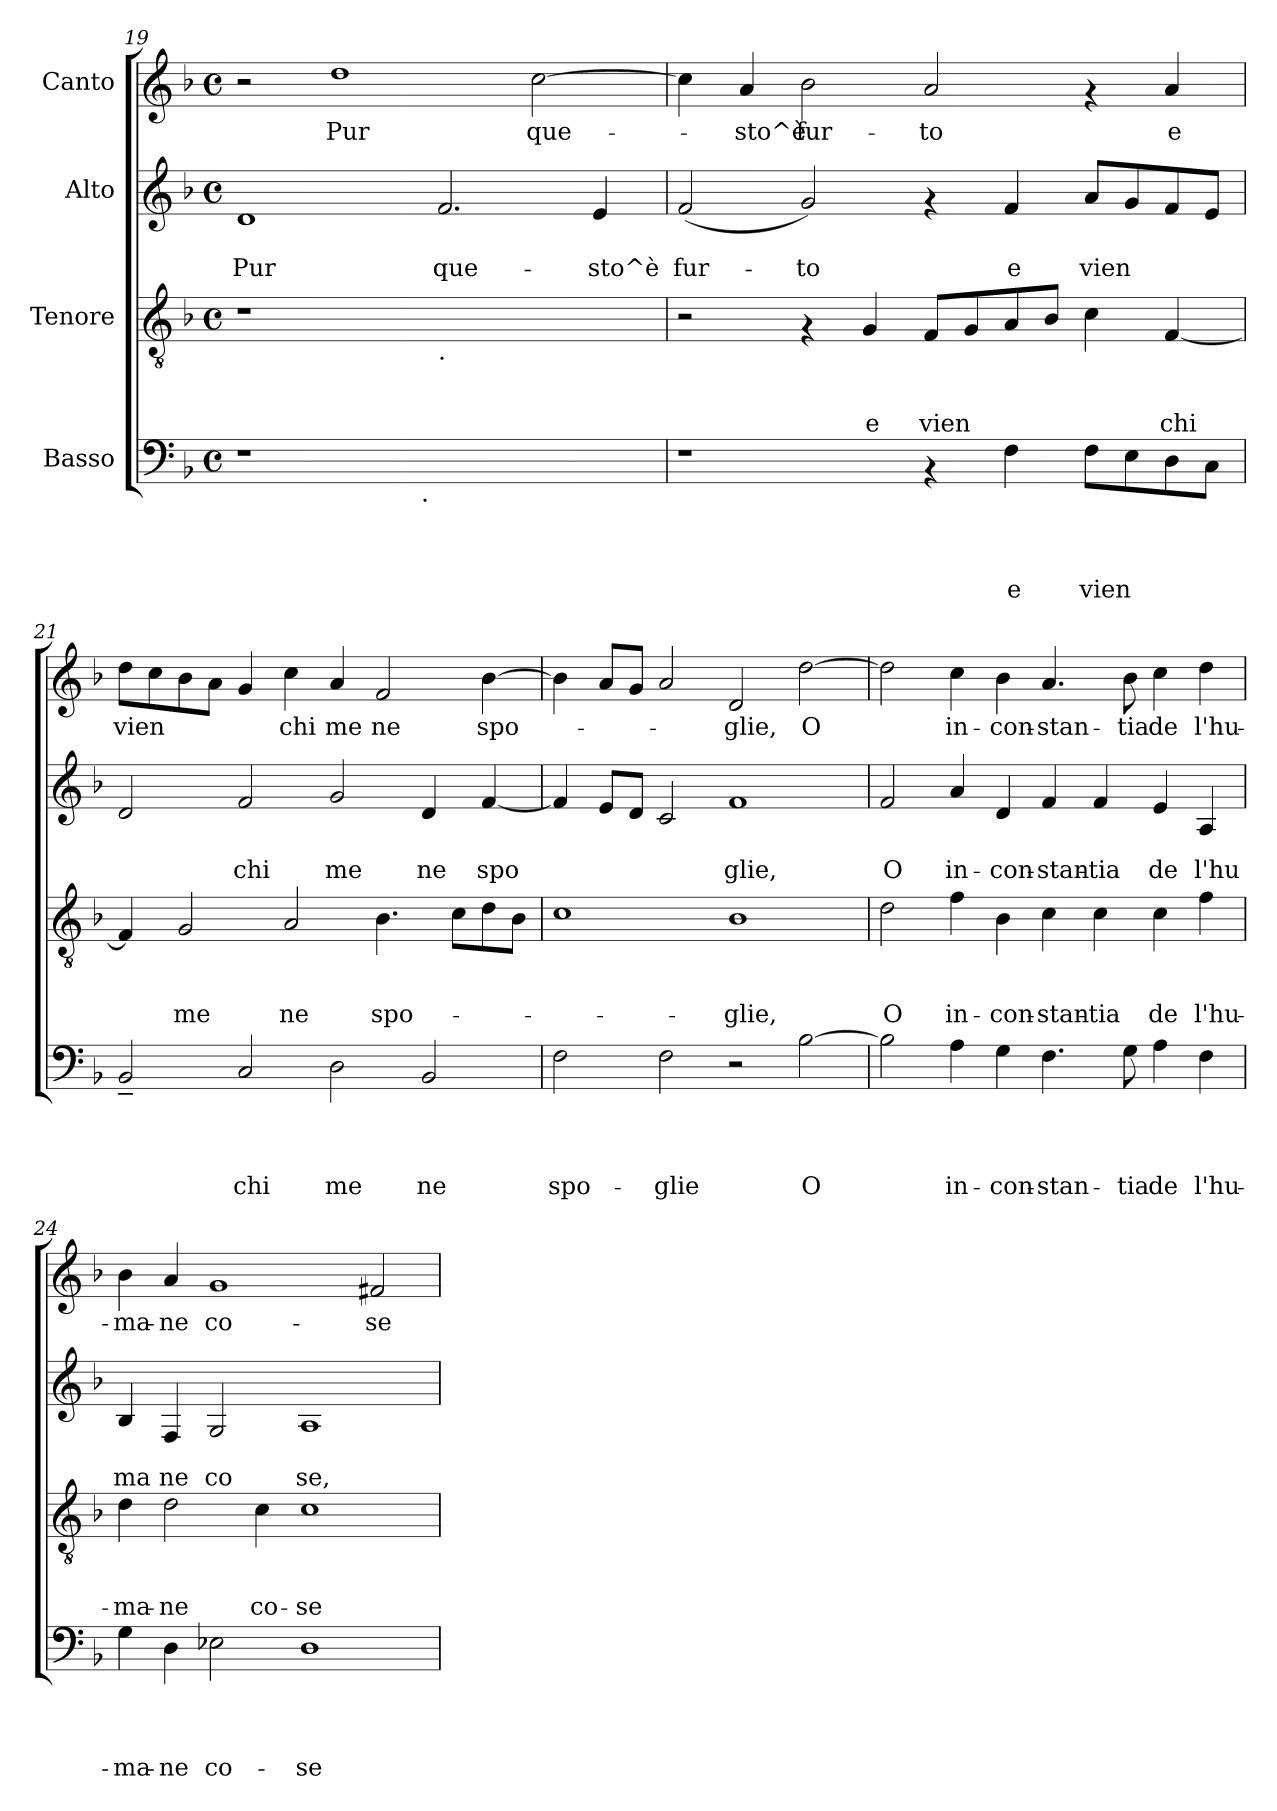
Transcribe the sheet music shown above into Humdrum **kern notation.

**kern	**text	**text	**text	**text	**kern	**text	**text	**text	**kern	**text	**text	**kern	**text
*part4	*part4	*part4	*part4	*part4	*part3	*part3	*part3	*part3	*part2	*part2	*part2	*part1	*part1
*staff4	*staff4	*staff4	*staff4	*staff4	*staff3	*staff3	*staff3	*staff3	*staff2	*staff2	*staff2	*staff1	*staff1
*I"Basso	*	*	*	*	*I"Tenore	*	*	*	*I"Alto	*	*	*I"Canto	*
*clefF4	*	*	*	*	*clefGv2	*	*	*	*clefG2	*	*	*clefG2	*
*k[b-]	*	*	*	*	*k[b-]	*	*	*	*k[b-]	*	*	*k[b-]	*
*F:	*	*	*	*	*F:	*	*	*	*F:	*	*	*F:	*
*M4/4	*	*	*	*	*M4/4	*	*	*	*M4/4	*	*	*M4/4	*
*met(c)	*	*	*	*	*met(c)	*	*	*	*met(c)	*	*	*met(c)	*
=19	=19	=19	=19	=19	=19	=19	=19	=19	=19	=19	=19	=19	=19
!	!	!	!	!	!	!	!	!	!	!	!LO:LY:b	!	!
*^	*	*	*	*	*	*	*	*	*	*	*	*	*
1r	2ryy	.	.	.	.	1r	.	.	.	1d	.	Pur	2r	.
!	!	!	!	!	!	!	!	!	!	!	!	!	!	!LO:LY:b
.	4...ryy	.	.	.	.	.	.	.	.	.	.	.	1dd	Pur
!	!LO:TX:b:t=.	!	!	!	!	!	!	!	!	!	!	!	!	!
.	1ryy	.	.	.	.	.	.	.	.	.	.	.	.	.
!	!	!	!	!	!	!LO:TX:b:t=.	!	!	!	!	!	!	!	!
!	!	!	!	!	!	!	!	!	!	!	!	!LO:LY:b	!	!
1ryy	.	.	.	.	.	1ryy	.	.	.	2.f/	.	que-	.	.
!	!	!	!	!	!	!	!	!	!	!	!	!	!	!LO:LY:b
.	.	.	.	.	.	.	.	.	.	.	.	.	[>2cc\	que-
!	!	!	!	!	!	!	!	!	!	!	!	!LO:LY:b	!	!
.	.	.	.	.	.	.	.	.	.	4e/	.	-sto^è	.	.
.	32ryy	.	.	.	.	.	.	.	.	.	.	.	.	.
=20	=20	=20	=20	=20	=20	=20	=20	=20	=20	=20	=20	=20	=20	=20
!	!	!	!	!	!	!	!	!	!	!	!	!LO:LY:b	!	!
*v	*v	*	*	*	*	*	*	*	*	*	*	*	*	*
1r	.	.	.	.	2r	.	.	.	(2f/	.	fur-	4cc\]	.
!	!	!	!	!	!	!	!	!	!	!	!	!	!LO:LY:b
.	.	.	.	.	.	.	.	.	.	.	.	4a/	-sto^è
!	!	!	!	!	!	!	!	!	!	!	!LO:LY:b	!	!LO:LY:b
.	.	.	.	.	4rF	.	.	.	2g/)	.	-to	2b-\	fur-
!	!	!	!	!	!	!	!	!LO:LY:b	!	!	!	!	!
.	.	.	.	.	4G/	.	.	e	.	.	.	.	.
!	!	!	!	!	!	!	!	!LO:LY:b	!	!	!	!	!LO:LY:b
4rAA	.	.	.	.	8F/L	.	.	vien	4rf	.	.	2a/	-to
.	.	.	.	.	8G/	.	.	.	.	.	.	.	.
!	!	!	!	!LO:LY:b	!	!	!	!	!	!	!LO:LY:b	!	!
4F\	.	.	.	e	8A/	.	.	.	4f/	.	e	.	.
.	.	.	.	.	8B-/J	.	.	.	.	.	.	.	.
!	!	!	!	!LO:LY:b	!	!	!	!	!	!	!LO:LY:b	!	!
8F\L	.	.	.	vien	4c\	.	.	.	8a/L	.	vien	4rf	.
8E\	.	.	.	.	.	.	.	.	8g/	.	.	.	.
!	!	!	!	!	!	!	!	!LO:LY:b	!	!	!	!	!LO:LY:b
8D\	.	.	.	.	[>4F/	.	.	chi	8f/	.	.	4a/	e
8C\J	.	.	.	.	.	.	.	.	8e/J	.	.	.	.
!!LO:PB:g=z
=21	=21	=21	=21	=21	=21	=21	=21	=21	=21	=21	=21	=21	=21
!	!	!	!	!	!	!	!	!	!	!	!	!	!LO:LY:b
2BB-~</	.	.	.	.	4F/]	.	.	.	2d/	.	.	8dd\L	vien
.	.	.	.	.	.	.	.	.	.	.	.	8cc\	.
!	!	!	!	!	!	!	!	!LO:LY:b	!	!	!	!	!
.	.	.	.	.	2G/	.	.	me	.	.	.	8b-\	.
.	.	.	.	.	.	.	.	.	.	.	.	8a\J	.
!	!	!	!	!LO:LY:b	!	!	!	!	!	!	!LO:LY:b	!	!
2C/	.	.	.	chi	.	.	.	.	2f/	.	chi	4g/	.
!	!	!	!	!	!	!	!	!LO:LY:b	!	!	!	!	!LO:LY:b
.	.	.	.	.	2A/	.	.	ne	.	.	.	4cc\	chi
!	!	!	!	!LO:LY:b	!	!	!	!	!	!	!LO:LY:b	!	!LO:LY:b
2D\	.	.	.	me	.	.	.	.	2g/	.	me	4a/	me
!	!	!	!	!	!	!	!	!LO:LY:b	!	!	!	!	!LO:LY:b
.	.	.	.	.	4.B-\	.	.	spo-	.	.	.	2f/	ne
!	!	!	!	!LO:LY:b	!	!	!	!	!	!	!LO:LY:b	!	!
2BB-/	.	.	.	ne	.	.	.	.	4d/	.	ne	.	.
.	.	.	.	.	8c\L	.	.	.	.	.	.	.	.
!	!	!	!	!	!	!	!	!	!	!	!LO:LY:b	!	!LO:LY:b
.	.	.	.	.	8d\	.	.	.	[<4f/	.	spo	[>4b-\	spo-
.	.	.	.	.	8B-\J	.	.	.	.	.	.	.	.
=22	=22	=22	=22	=22	=22	=22	=22	=22	=22	=22	=22	=22	=22
!	!	!	!	!LO:LY:b	!	!	!	!	!	!	!	!	!
2F\	.	.	.	spo-	1c	.	.	.	4f/]	.	.	4b-\]	.
.	.	.	.	.	.	.	.	.	8e/L	.	.	8a/L	.
.	.	.	.	.	.	.	.	.	8d/J	.	.	8g/J	.
!	!	!	!	!LO:LY:b	!	!	!	!	!	!	!	!	!
2F\	.	.	.	-glie	.	.	.	.	2c/	.	.	2a/	.
!	!	!	!	!	!	!	!	!LO:LY:b	!	!	!LO:LY:b	!	!LO:LY:b
2r	.	.	.	.	1B-	.	.	-glie,	1f	.	glie,	2d/	-glie,
!	!	!	!	!LO:LY:b	!	!	!	!	!	!	!	!	!LO:LY:b
[>2B-\	.	.	.	O	.	.	.	.	.	.	.	[>2dd\	O
=23	=23	=23	=23	=23	=23	=23	=23	=23	=23	=23	=23	=23	=23
!	!	!	!	!	!	!	!	!LO:LY:b	!	!	!LO:LY:b	!	!
2B-\]	.	.	.	.	2d\	.	.	O	2f/	.	O	2dd\]	.
!	!	!	!	!LO:LY:b	!	!	!	!LO:LY:b	!	!	!LO:LY:b	!	!LO:LY:b
4A\	.	.	.	in-	4f\	.	.	in-	4a/	.	in-	4cc\	in-
!	!	!	!	!LO:LY:b	!	!	!	!LO:LY:b	!	!	!LO:LY:b	!	!LO:LY:b
4G\	.	.	.	-con-	4B-\	.	.	-con-	4d/	.	-con-	4b-\	-con-
!	!	!	!	!LO:LY:b	!	!	!	!LO:LY:b	!	!	!LO:LY:b	!	!LO:LY:b
4.F\	.	.	.	-stan-	4c\	.	.	-stan-	4f/	.	-stan-	4.a/	-stan-
!	!	!	!	!	!	!	!	!LO:LY:b	!	!	!LO:LY:b	!	!
.	.	.	.	.	4c\	.	.	-tia	4f/	.	-tia	.	.
!	!	!	!	!LO:LY:b	!	!	!	!	!	!	!	!	!LO:LY:b
8G\	.	.	.	-tia	.	.	.	.	.	.	.	8b-\	-tia
!	!	!	!	!LO:LY:b	!	!	!	!LO:LY:b	!	!	!LO:LY:b	!	!LO:LY:b
4A\	.	.	.	de	4c\	.	.	de	4e/	.	de	4cc\	de
!	!	!	!	!LO:LY:b	!	!	!	!LO:LY:b	!	!	!LO:LY:b	!	!LO:LY:b
4F\	.	.	.	l'hu-	4f\	.	.	l'hu-	4A/	.	l'hu	4dd\	l'hu-
=24	=24	=24	=24	=24	=24	=24	=24	=24	=24	=24	=24	=24	=24
!	!	!	!	!LO:LY:b	!	!	!	!LO:LY:b	!	!	!LO:LY:b	!	!LO:LY:b
4G\	.	.	.	-ma-	4d\	.	.	-ma-	4B-/	.	ma	4b-\	-ma-
!	!	!	!	!LO:LY:b	!	!	!	!LO:LY:b	!	!	!LO:LY:b	!	!LO:LY:b
4D\	.	.	.	-ne	2d\	.	.	-ne	4F/	.	ne	4a/	-ne
!	!	!	!	!LO:LY:b	!	!	!	!	!	!	!LO:LY:b	!	!LO:LY:b
2E-X\	.	.	.	co-	.	.	.	.	2G/	.	co	1g	co-
!	!	!	!	!	!	!	!	!LO:LY:b	!	!	!	!	!
.	.	.	.	.	4c\	.	.	co-	.	.	.	.	.
!	!	!	!	!LO:LY:b	!	!	!	!LO:LY:b	!	!	!LO:LY:b	!	!
1D	.	.	.	-se	1c	.	.	-se	1A	.	se,	.	.
!	!	!	!	!	!	!	!	!	!	!	!	!	!LO:LY:b
.	.	.	.	.	.	.	.	.	.	.	.	2f#X/	-se
=	=	=	=	=	=	=	=	=	=	=	=	=	=
*-	*-	*-	*-	*-	*-	*-	*-	*-	*-	*-	*-	*-	*-
